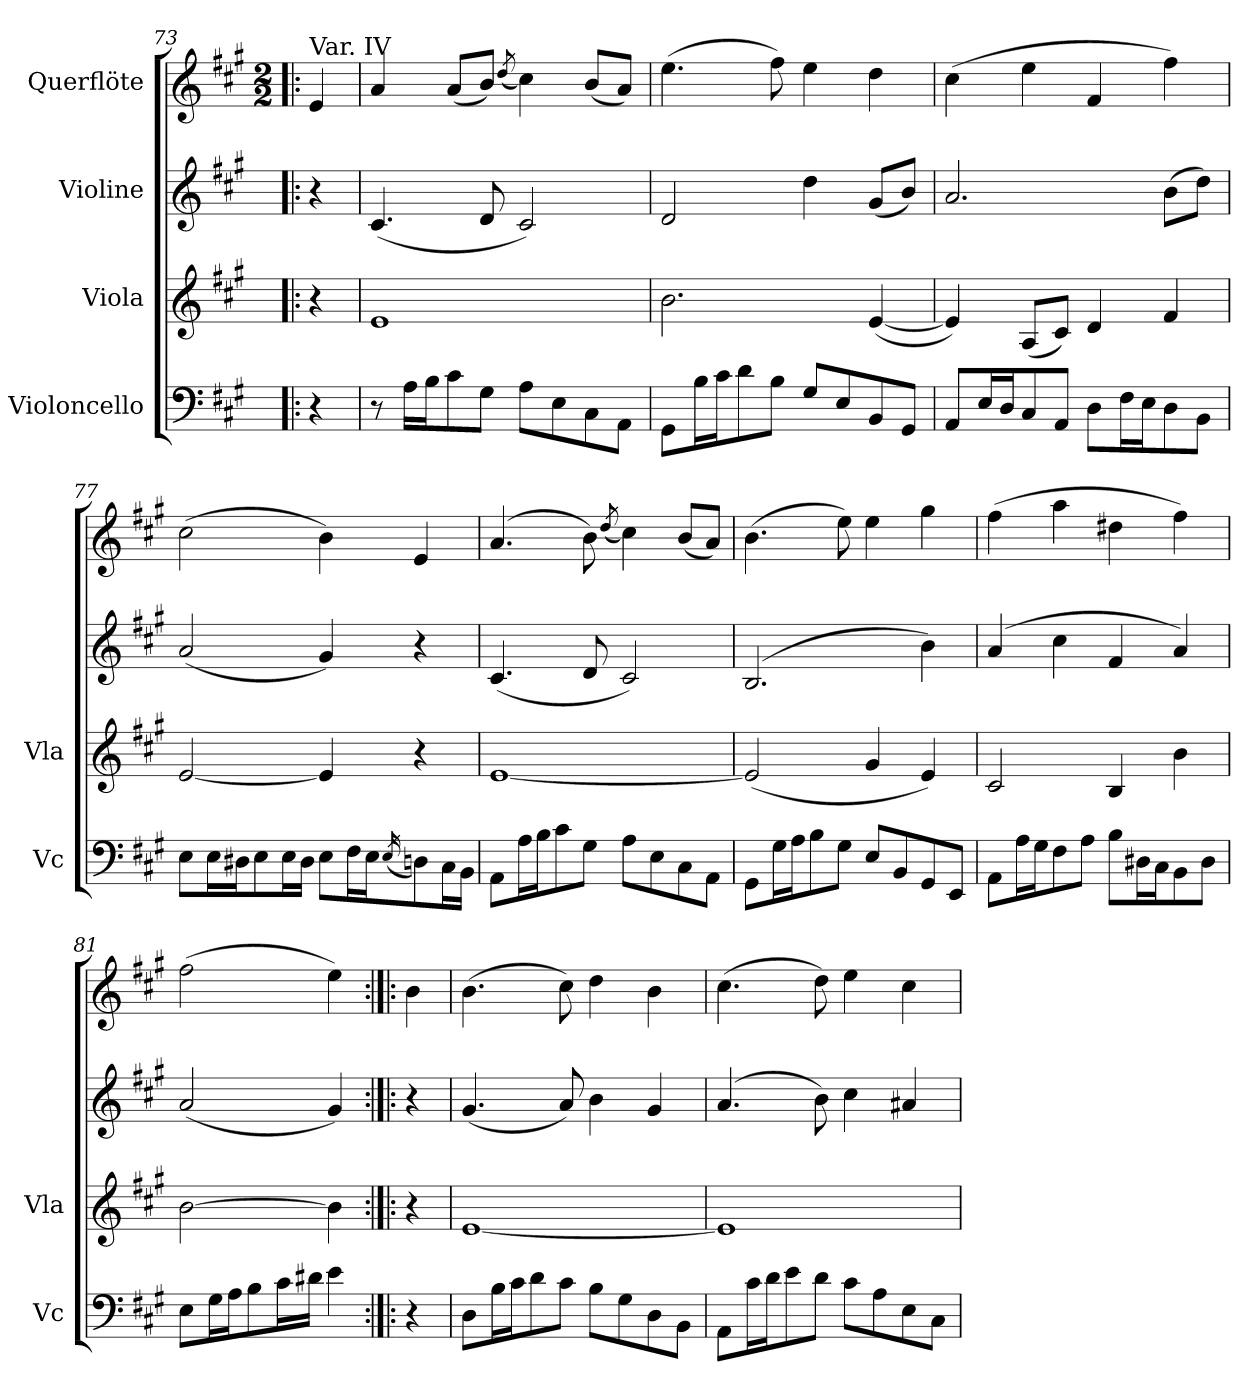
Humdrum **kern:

**kern	**kern	**kern	**kern
*part4	*part3	*part2	*part1
*staff4	*staff3	*staff2	*staff1
*I"Violoncello	*I"Viola	*I"Violine	*I"Querflöte
*I'Vc	*I'Vla	*	*
!!LO:LB:g=z
*clefF4	*clefG2	*clefG2	*clefG2
*k[f#c#g#]	*k[f#c#g#]	*k[f#c#g#]	*k[f#c#g#]
*	*	*	*M2/2
=73!|:	=73!|:	=73!|:	=73!|:
!	!	!	!LO:TX:a:t=Var. IV
4r	4r	4r	4e/
=74	=74	=74	=74
8r	1e	(<4.c#/	4a/
16A\LL	.	.	.
16B\J	.	.	.
8c#\	.	.	(<8a/L
8G#\J	.	8d/	8b/J)
.	.	.	(<8qdd/
8A\L	.	2c#/)	4cc#\)
8E\	.	.	.
8C#\	.	.	(<8b/L
8AA\J	.	.	8a/J)
=75	=75	=75	=75
8GG#\L	2.b\	2d/	(>4.ee\
16B\L	.	.	.
16c#\J	.	.	.
8d\	.	.	.
8B\J	.	.	8ff#\)
8G#/L	.	4dd\	4ee\
8E/	.	.	.
8BB/	(>[4e/	(<8g#/L	4dd\
8GG#/J	.	8b/J)	.
=76	=76	=76	=76
8AA/L	4e/])	2.a/	(>4cc#\
16E/L	.	.	.
16D/J	.	.	.
8C#/	(<8A/L	.	4ee\
8AA/J	8c#/J)	.	.
8D\L	4d/	.	4f#/
16F#\L	.	.	.
16E\J	.	.	.
8D\	4f#/	(>8b\L	4ff#\)
8BB\J	.	8dd\J)	.
!!LO:LB:g=z
=77	=77	=77	=77
8E\L	[2e/	(<2a/	(>2cc#\
16E\L	.	.	.
16D#X\J	.	.	.
8E\	.	.	.
16E\L	.	.	.
16D#\JJ	.	.	.
8E\L	4e/]	4g#/)	4b\)
16F#\L	.	.	.
16E\J	.	.	.
(<16qE/	.	.	.
8Dn\)	4r	4r	4e/
16C#\L	.	.	.
16BB\JJ	.	.	.
=78	=78	=78	=78
8AA\L	[1e	(<4.c#/	(>4.a/
16A\L	.	.	.
16B\J	.	.	.
8c#\	.	.	.
8G#\J	.	8d/	8b\)
.	.	.	(<8qdd/
8A\L	.	2c#/)	4cc#\)
8E\	.	.	.
8C#\	.	.	(<8b/L
8AA\J	.	.	8a/J)
=79	=79	=79	=79
8GG#\L	(<2e/]	(>2.B/	(>4.b\
16G#\L	.	.	.
16A\J	.	.	.
8B\	.	.	.
8G#\J	.	.	8ee\)
8E/L	4g#/	.	4ee\
8BB/	.	.	.
8GG#/	4e/)	4b\)	4gg#\
8EE/J	.	.	.
!!LO:PB:g=z
=80	=80	=80	=80
8AA\L	2c#/	(>4a/	(>4ff#\
16A\L	.	.	.
16G#\J	.	.	.
8F#\	.	4cc#\	4aa\
8A\J	.	.	.
8B\L	4B/	4f#/	4dd#X\
16D#X\L	.	.	.
16C#\J	.	.	.
8BB\	4b\	4a/)	4ff#\)
8D#\J	.	.	.
=81	=81	=81	=81
8E\L	[2b\	(<2a/	(>2ff#\
16G#\L	.	.	.
16A\J	.	.	.
8B\	.	.	.
16c#\L	.	.	.
16d#X\JJ	.	.	.
4e\	4b\]	4g#/)	4ee\)
=82:|!|:	=82:|!|:	=82:|!|:	=82:|!|:
4r	4r	4r	4b\
=83	=83	=83	=83
8D\L	[1e	(<4.g#/	(>4.b\
16B\L	.	.	.
16c#\J	.	.	.
8d\	.	.	.
8c#\J	.	8a/)	8cc#\)
8B\L	.	4b\	4dd\
8G#\	.	.	.
8D\	.	4g#/	4b\
8BB\J	.	.	.
=84	=84	=84	=84
8AA\L	1e]	(>4.a/	(>4.cc#\
16c#\L	.	.	.
16d\J	.	.	.
8e\	.	.	.
8d\J	.	8b\)	8dd\)
8c#\L	.	4cc#\	4ee\
8A\	.	.	.
8E\	.	4a#X/	4cc#\
8C#\J	.	.	.
=	=	=	=
*-	*-	*-	*-
